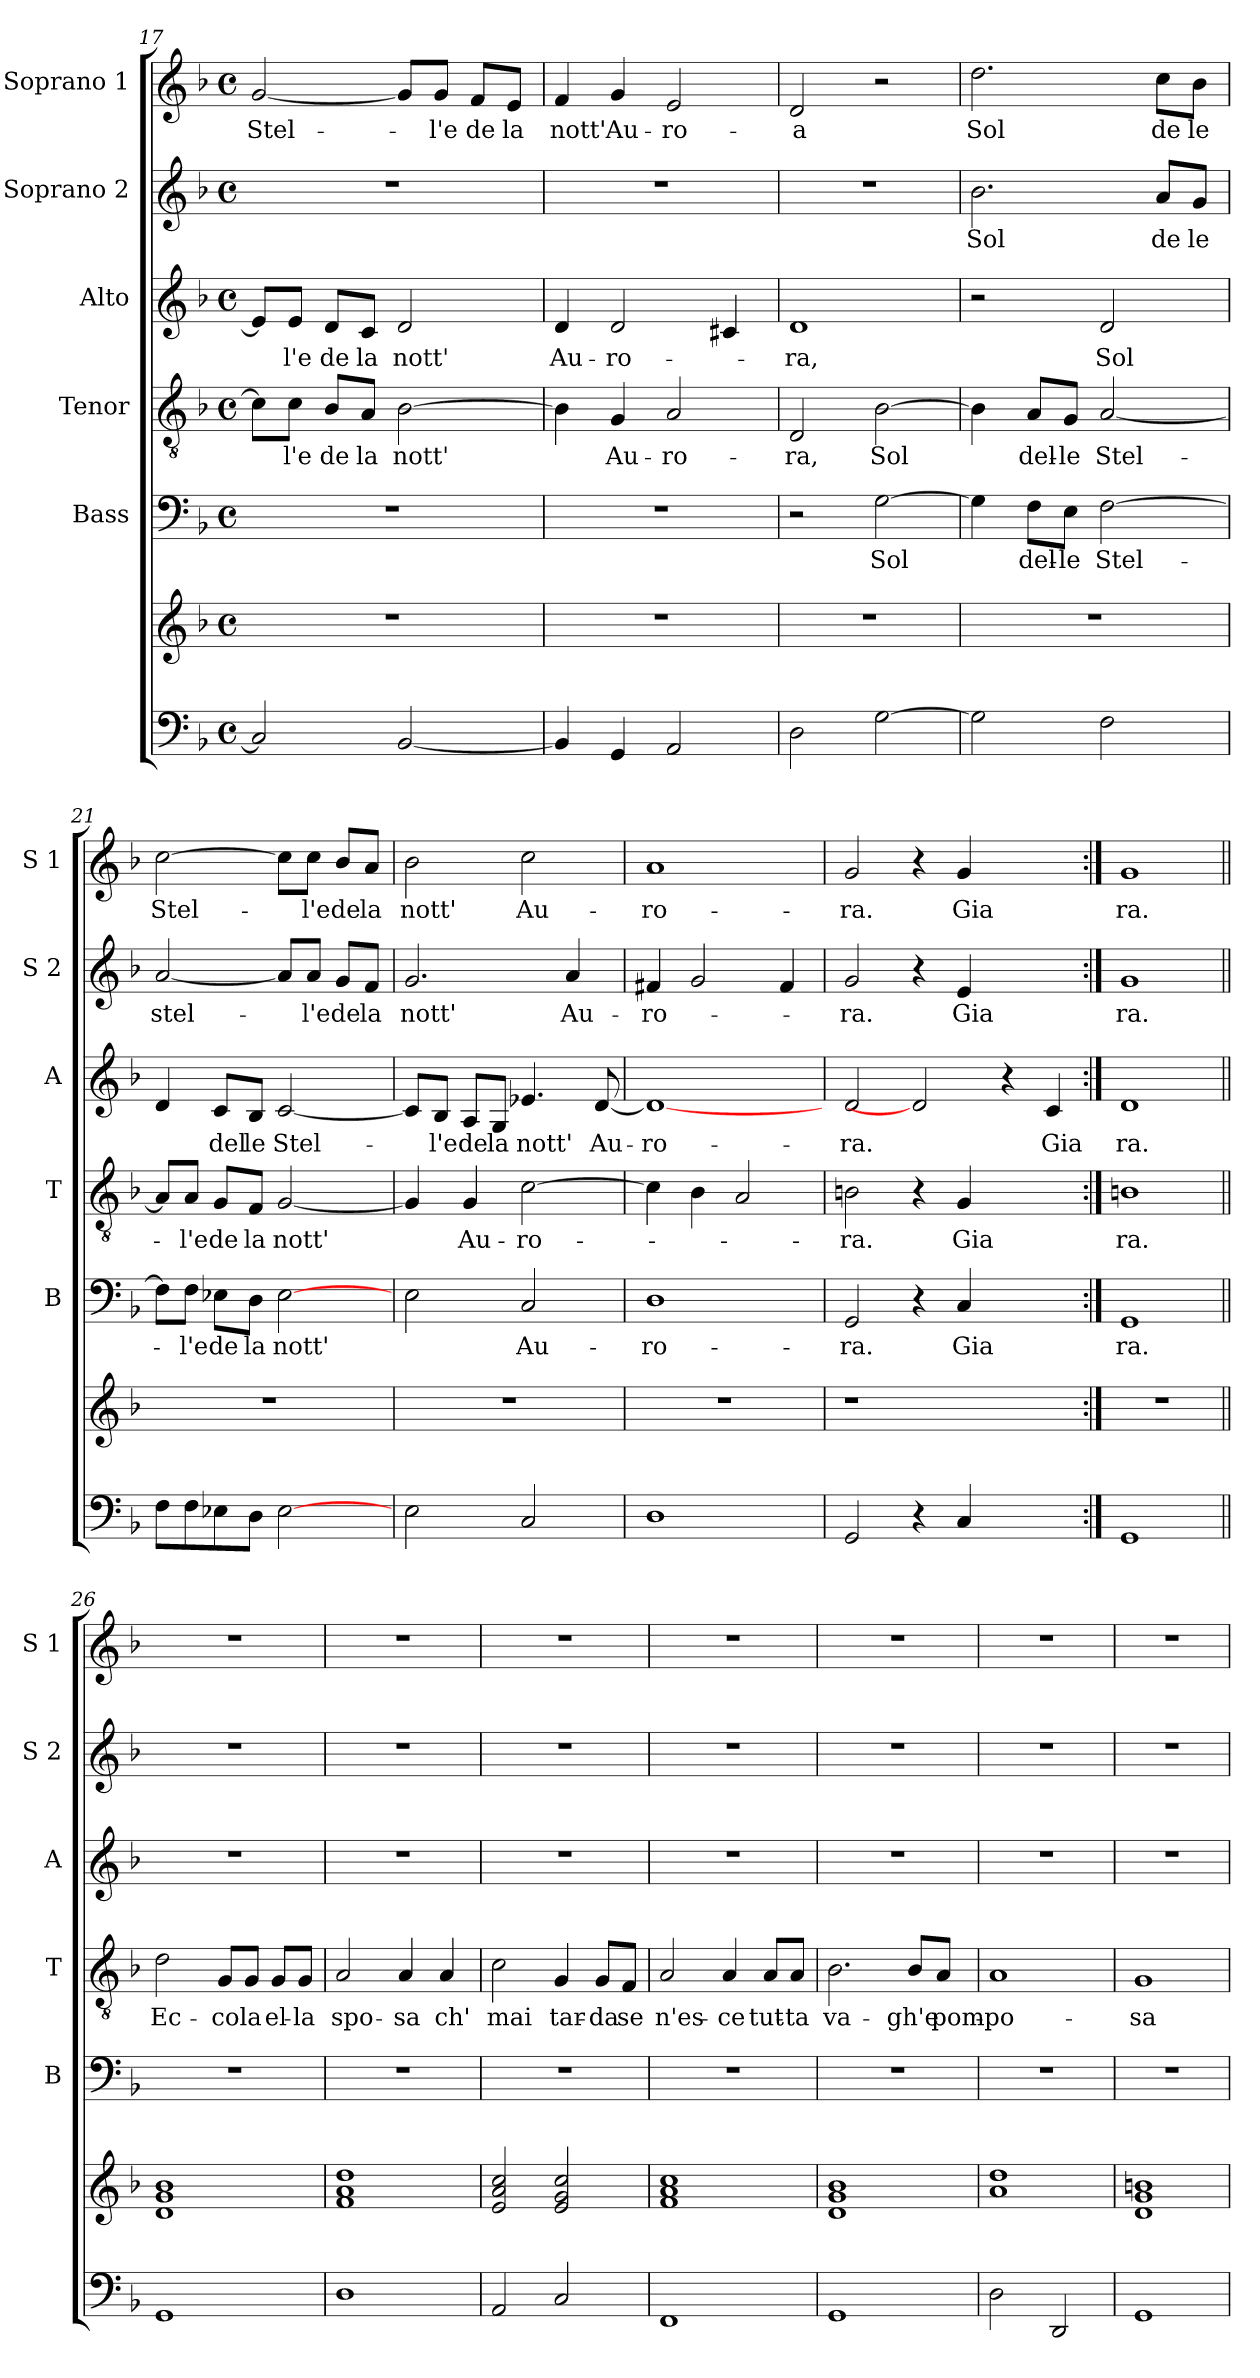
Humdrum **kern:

**kern	**kern	**kern	**text	**kern	**text	**kern	**text	**kern	**text	**kern	**text
*part6	*part6	*part5	*part5	*part4	*part4	*part3	*part3	*part2	*part2	*part1	*part1
*staff7	*staff6	*staff5	*staff5	*staff4	*staff4	*staff3	*staff3	*staff2	*staff2	*staff1	*staff1
*	*	*I"Bass	*	*I"Tenor	*	*I"Alto	*	*I"Soprano 2	*	*I"Soprano 1	*
*	*	*I'B	*	*I'T	*	*I'A	*	*I'S 2	*	*I'S 1	*
*clefF4	*clefG2	*clefF4	*	*clefGv2	*	*clefG2	*	*clefG2	*	*clefG2	*
*k[b-]	*k[b-]	*k[b-]	*	*k[b-]	*	*k[b-]	*	*k[b-]	*	*k[b-]	*
*F:	*F:	*F:	*	*F:	*	*F:	*	*F:	*	*F:	*
*M4/4	*M4/4	*M4/4	*	*M4/4	*	*M4/4	*	*M4/4	*	*M4/4	*
*met(c)	*met(c)	*met(c)	*	*met(c)	*	*met(c)	*	*met(c)	*	*met(c)	*
=17	=17	=17	=17	=17	=17	=17	=17	=17	=17	=17	=17
2C/]	1r	1r	.	8c\L]	.	8e/L]	.	1r	.	[2g/	Stel-
.	.	.	.	8c\J	-l'e	8e/J	-l'e	.	.	.	.
.	.	.	.	8B-/L	de	8d/L	de	.	.	.	.
.	.	.	.	8A/J	la	8c/J	la	.	.	.	.
[2BB-/	.	.	.	[2B-\	nott'	2d/	nott'	.	.	8g/L]	.
.	.	.	.	.	.	.	.	.	.	8g/J	-l'e
.	.	.	.	.	.	.	.	.	.	8f/L	de
.	.	.	.	.	.	.	.	.	.	8e/J	la
=18	=18	=18	=18	=18	=18	=18	=18	=18	=18	=18	=18
4BB-/]	1r	1r	.	4B-\]	.	4d/	Au-	1r	.	4f/	nott'
4GG/	.	.	.	4G/	Au-	2d/	-ro-	.	.	4g/	Au-
2AA/	.	.	.	2A/	-ro-	.	.	.	.	2e/	-ro-
.	.	.	.	.	.	4c#X/	.	.	.	.	.
=19	=19	=19	=19	=19	=19	=19	=19	=19	=19	=19	=19
2D\	1r	2r	.	2D/	-ra,	1d	-ra,	1r	.	2d/	-a
[2G\	.	[2G\	Sol	[2B-\	Sol	.	.	.	.	2r	.
=20	=20	=20	=20	=20	=20	=20	=20	=20	=20	=20	=20
2G\]	1r	4G\]	.	4B-\]	.	2r	.	2.b-\	Sol	2.dd\	Sol
.	.	8F\L	del-	8A/L	del-	.	.	.	.	.	.
.	.	8E\J	-le	8G/J	-le	.	.	.	.	.	.
2F\	.	[2F\	Stel-	[2A/	Stel-	2d/	Sol	.	.	.	.
.	.	.	.	.	.	.	.	8a/L	de	8cc\L	de
.	.	.	.	.	.	.	.	8g/J	le	8b-\J	le
!!LO:PB:g=z
=21	=21	=21	=21	=21	=21	=21	=21	=21	=21	=21	=21
8F\L	1r	8F\L]	.	8A/L]	.	4d/	.	[2a/	stel-	[2cc\	Stel-
8F\	.	8F\J	-l'e	8A/J	-l'e	.	.	.	.	.	.
8E-X\	.	8E-X\L	de	8G/L	de	8c/L	del	.	.	.	.
8D\J	.	8D\J	la	8F/J	la	8B-/J	le	.	.	.	.
[2E-\	.	[2E-\	nott'	[2G/	nott'	[2c/	Stel-	8a/L]	.	8cc\L]	.
.	.	.	.	.	.	.	.	8a/J	-l'e	8cc\J	-l'e
.	.	.	.	.	.	.	.	8g/L	de	8b-/L	de
.	.	.	.	.	.	.	.	8f/J	la	8a/J	la
=22	=22	=22	=22	=22	=22	=22	=22	=22	=22	=22	=22
2E\	1r	2E\	.	4G/]	.	8c/L]	.	2.g/	nott'	2b-\	nott'
.	.	.	.	.	.	8B-/J	-l'e	.	.	.	.
.	.	.	.	4G/	Au-	8A/L	de	.	.	.	.
.	.	.	.	.	.	8G/J	la	.	.	.	.
2C/	.	2C/	Au-	[2c\	-ro-	4.e-X/	nott'	.	.	2cc\	Au-
.	.	.	.	.	.	.	.	4a/	Au-	.	.
.	.	.	.	.	.	[8d/	Au-	.	.	.	.
=23	=23	=23	=23	=23	=23	=23	=23	=23	=23	=23	=23
1D	1r	1D	-ro-	4c\]	.	1d_	-ro-	4f#X/	-ro-	1a	-ro-
.	.	.	.	4B-\	.	.	.	2g/	.	.	.
.	.	.	.	2A/	.	.	.	.	.	.	.
.	.	.	.	.	.	.	.	4f#/	.	.	.
=24	=24	=24	=24	=24	=24	=24	=24	=24	=24	=24	=24
2GG/	1r	2GG/	-ra.	2Bn\	-ra.	2d/	-ra.	2g/	-ra.	2g/	-ra.
4r	.	4r	.	4r	.	2d]	.	4r	.	4r	.
4C/	.	4C/	Gia	4G/	Gia	.	.	4e/	Gia	4g/	Gia
2ryy	2ryy	2ryy	.	2ryy	.	4r	.	2ryy	.	2ryy	.
.	.	.	.	.	.	4c/	Gia	.	.	.	.
=25:|!	=25:|!	=25:|!	=25:|!	=25:|!	=25:|!	=25:|!	=25:|!	=25:|!	=25:|!	=25:|!	=25:|!
1GG	1r	1GG	ra.	1Bn	ra.	1d	ra.	1g	ra.	1g	ra.
!!LO:LB:g=z
=26||	=26||	=26||	=26||	=26||	=26||	=26||	=26||	=26||	=26||	=26||	=26||
1GG	1d 1g 1b-	1r	.	2d\	Ec-	1r	.	1r	.	1r	.
.	.	.	.	8G/L	-co	.	.	.	.	.	.
.	.	.	.	8G/J	la	.	.	.	.	.	.
.	.	.	.	8G/L	el-	.	.	.	.	.	.
.	.	.	.	8G/J	-la	.	.	.	.	.	.
=27	=27	=27	=27	=27	=27	=27	=27	=27	=27	=27	=27
1D	1f 1a 1dd	1r	.	2A/	spo-	1r	.	1r	.	1r	.
.	.	.	.	4A/	-sa	.	.	.	.	.	.
.	.	.	.	4A/	ch'	.	.	.	.	.	.
=28	=28	=28	=28	=28	=28	=28	=28	=28	=28	=28	=28
2AA/	2e/ 2a/ 2cc/	1r	.	2c\	mai	1r	.	1r	.	1r	.
2C/	2e/ 2g/ 2cc/	.	.	4G/	tar-	.	.	.	.	.	.
.	.	.	.	8G/L	-da	.	.	.	.	.	.
.	.	.	.	8F/J	se	.	.	.	.	.	.
=29	=29	=29	=29	=29	=29	=29	=29	=29	=29	=29	=29
1FF	1f 1a 1cc	1r	.	2A/	n'es-	1r	.	1r	.	1r	.
.	.	.	.	4A/	-ce	.	.	.	.	.	.
.	.	.	.	8A/L	tut-	.	.	.	.	.	.
.	.	.	.	8A/J	-ta	.	.	.	.	.	.
=30	=30	=30	=30	=30	=30	=30	=30	=30	=30	=30	=30
1GG	1d 1g 1b-	1r	.	2.B-\	va-	1r	.	1r	.	1r	.
.	.	.	.	8B-/L	-gh'e	.	.	.	.	.	.
.	.	.	.	8A/J	pom-	.	.	.	.	.	.
=31	=31	=31	=31	=31	=31	=31	=31	=31	=31	=31	=31
2D\	1a 1dd	1r	.	1A	-po-	1r	.	1r	.	1r	.
2DD/	.	.	.	.	.	.	.	.	.	.	.
!!LO:LB:g=z
=32	=32	=32	=32	=32	=32	=32	=32	=32	=32	=32	=32
1GG	1d 1g 1bn	1r	.	1G	-sa	1r	.	1r	.	1r	.
=	=	=	=	=	=	=	=	=	=	=	=
*-	*-	*-	*-	*-	*-	*-	*-	*-	*-	*-	*-
